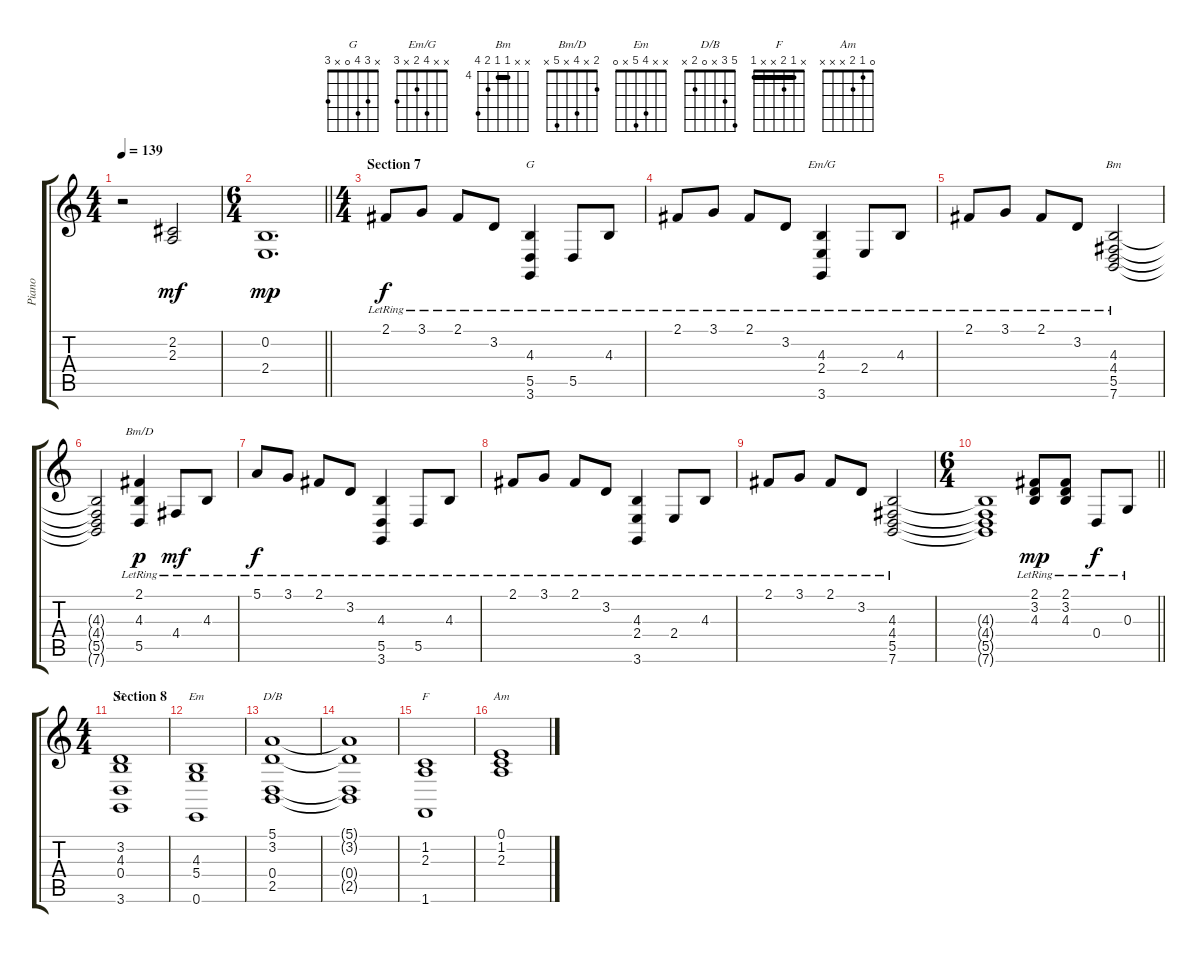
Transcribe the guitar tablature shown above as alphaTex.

\track ("Piano" "Piano") {instrument acousticgrandpiano}
\staff {score tabs}
\tuning (E4 B3 G3 D3 A2 E2) {hide}
\chord ("G" x x 4 x 5 3)
\chord ("Em/G" x x 4 2 x 3)
\chord ("Bm" x x 4 4 5 7) {firstfret 4 barre 4}
\chord ("Bm/D" 2 x 4 x 5 x)
\chord ("G" x 3 4 0 x 3)
\chord ("Em" x x 4 5 x 0)
\chord ("D/B" 5 3 x 0 2 x)
\chord ("F" x 1 2 x x 1) {barre 1}
\chord ("Am" 0 1 2 x x x)
\ts (4 4)
\tempo 139
\clef g2
\ks c
r.2{dy mf} (2.2 2.3).2 |
\ts (6 4)
\barLineRight lightlight
(0.2 2.4).1{d dy mp} |
\ts (4 4)
\section ("" "Section 7")
2.1{lr}.8{dy f} 3.1{lr}.8 2.1{lr}.8 3.2{lr}.8 (4.3{lr} 5.5{lr} 3.6{lr}).4{ch "G"} 5.5{lr}.8 4.3{lr}.8 |
2.1{lr}.8 3.1{lr}.8 2.1{lr}.8 3.2{lr}.8 (4.3{lr} 2.4{lr} 3.6{lr}).4{ch "Em/G"} 2.4{lr}.8 4.3{lr}.8 |
2.1{lr}.8 3.1{lr}.8 2.1{lr}.8 3.2{lr}.8 (4.3{lr} 4.4{lr} 5.5{lr} 7.6{lr}).2{ch "Bm"} |
(4.3{t} 4.4{t} 5.5{t} 7.6{t}).2 (2.1{lr} 4.3{lr} 5.5{lr}).4{ch "Bm/D" dy p} 4.4{lr}.8{dy mf} 4.3{lr}.8 |
5.1{lr}.8{dy f} 3.1{lr}.8 2.1{lr}.8 3.2{lr}.8 (4.3{lr} 5.5{lr} 3.6{lr}).4 5.5{lr}.8 4.3{lr}.8 |
2.1{lr}.8 3.1{lr}.8 2.1{lr}.8 3.2{lr}.8 (4.3{lr} 2.4{lr} 3.6{lr}).4 2.4{lr}.8 4.3{lr}.8 |
2.1{lr}.8 3.1{lr}.8 2.1{lr}.8 3.2{lr}.8 (4.3{lr} 4.4{lr} 5.5{lr} 7.6{lr}).2 |
\ts (6 4)
\barLineRight lightlight
(4.3{t} 4.4{t} 5.5{t} 7.6{t}).1 (2.1{lr} 3.2{lr} 4.3{lr}).8{dy mp} (2.1{lr} 3.2{lr} 4.3{lr}).8 0.4{lr}.8{dy f} 0.3{lr}.8 |
\ts (4 4)
\section ("" "Section 8")
(3.2 4.3 0.4 3.6).1{ch "G"} |
(4.3 5.4 0.6).1{ch "Em"} |
(5.1 3.2 0.4 2.5).1{ch "D/B"} |
(5.1{t} 3.2{t} 0.4{t} 2.5{t}).1 |
(1.2 2.3 1.6).1{ch "F"} |
(0.1 1.2 2.3).1{ch "Am"}
